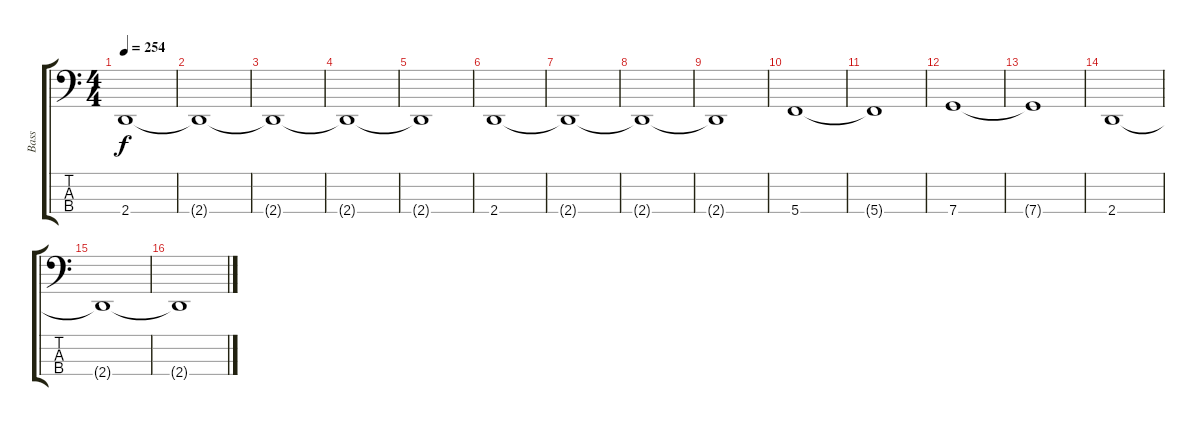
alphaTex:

\track ("Bass" "Bass") {instrument electricbassfinger}
\staff {score tabs}
\tuning (F2 C2 G1 C1) {hide}
\ts (4 4)
\tempo 254
\clef f4
\ks c
2.4{t}.1{dy f} |
2.4{t}.1 |
2.4{t}.1 |
2.4{t}.1 |
2.4{t}.1 |
2.4.1 |
2.4{t}.1 |
2.4{t}.1 |
2.4{t}.1 |
5.4.1 |
5.4{t}.1 |
7.4.1 |
7.4{t}.1 |
2.4.1 |
2.4{t}.1 |
2.4{t}.1
